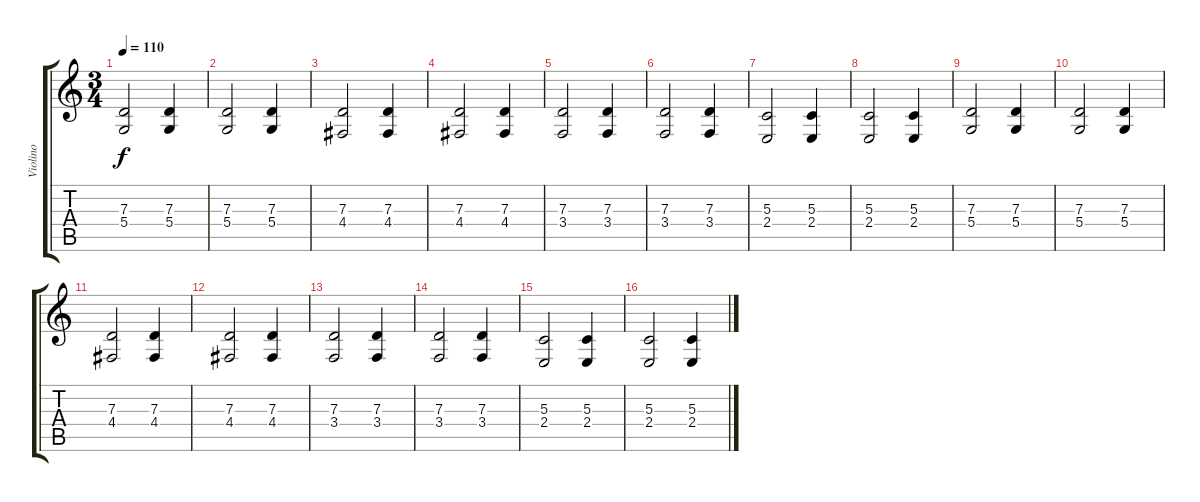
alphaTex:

\track ("Violino" "Violino") {instrument violin}
\staff {score tabs}
\tuning (E4 B3 G3 D3 A2 E2) {hide}
\ts (3 4)
\tempo 110
\clef g2
\ks c
(7.3 5.4).2{dy f} (7.3 5.4).4 |
(7.3 5.4).2 (7.3 5.4).4 |
(7.3 4.4).2 (7.3 4.4).4 |
(7.3 4.4).2 (7.3 4.4).4 |
(7.3 3.4).2 (7.3 3.4).4 |
(7.3 3.4).2 (7.3 3.4).4 |
(5.3 2.4).2 (5.3 2.4).4 |
(5.3 2.4).2 (5.3 2.4).4 |
(7.3 5.4).2 (7.3 5.4).4 |
(7.3 5.4).2 (7.3 5.4).4 |
(7.3 4.4).2 (7.3 4.4).4 |
(7.3 4.4).2 (7.3 4.4).4 |
(7.3 3.4).2 (7.3 3.4).4 |
(7.3 3.4).2 (7.3 3.4).4 |
(5.3 2.4).2 (5.3 2.4).4 |
(5.3 2.4).2 (5.3 2.4).4
